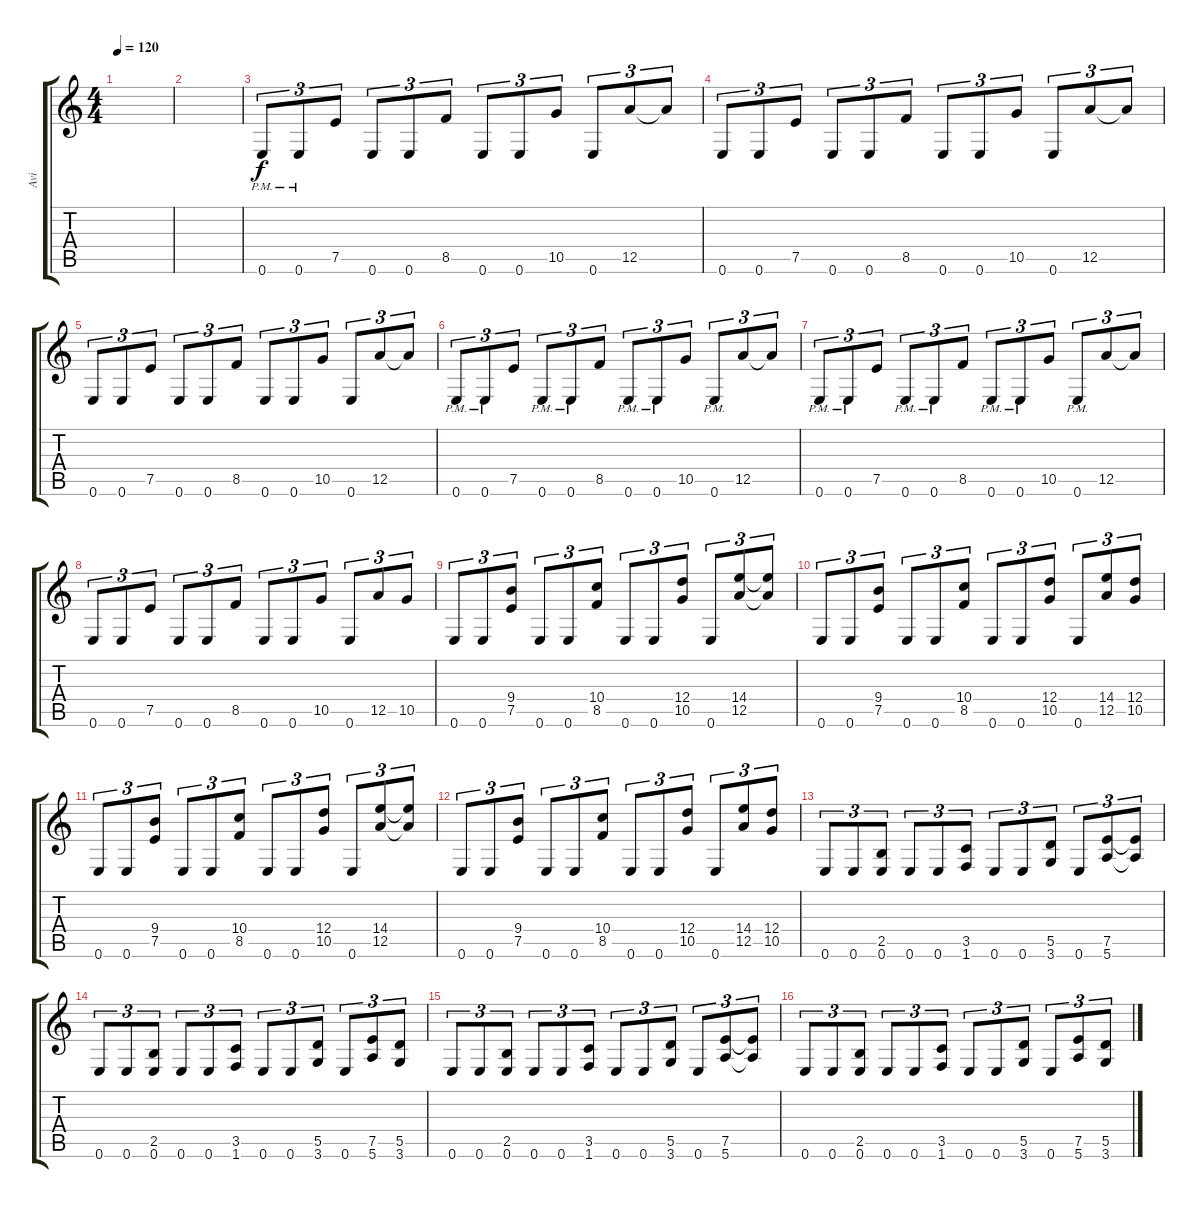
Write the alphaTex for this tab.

\track ("Avi" "Avi") {instrument overdrivenguitar}
\staff {score tabs}
\tuning (E4 B3 G3 D3 A2 E2) {hide}
\ts (4 4)
\tempo 120
\clef g2
\ks c
|
|
0.6{pm}.8{tu (3 2)} 0.6{pm}.8{tu (3 2)} 7.5.8{tu (3 2)} 0.6.8{tu (3 2)} 0.6.8{tu (3 2)} 8.5.8{tu (3 2)} 0.6.8{tu (3 2)} 0.6.8{tu (3 2)} 10.5.8{tu (3 2)} 0.6.8{tu (3 2)} 12.5.8{tu (3 2)} 12.5{t}.8{tu (3 2)} |
0.6.8{tu (3 2)} 0.6.8{tu (3 2)} 7.5.8{tu (3 2)} 0.6.8{tu (3 2)} 0.6.8{tu (3 2)} 8.5.8{tu (3 2)} 0.6.8{tu (3 2)} 0.6.8{tu (3 2)} 10.5.8{tu (3 2)} 0.6.8{tu (3 2)} 12.5.8{tu (3 2)} 12.5{t}.8{tu (3 2)} |
0.6.8{tu (3 2)} 0.6.8{tu (3 2)} 7.5.8{tu (3 2)} 0.6.8{tu (3 2)} 0.6.8{tu (3 2)} 8.5.8{tu (3 2)} 0.6.8{tu (3 2)} 0.6.8{tu (3 2)} 10.5.8{tu (3 2)} 0.6.8{tu (3 2)} 12.5.8{tu (3 2)} 12.5{t}.8{tu (3 2)} |
0.6{pm}.8{tu (3 2)} 0.6{pm}.8{tu (3 2)} 7.5.8{tu (3 2)} 0.6{pm}.8{tu (3 2)} 0.6{pm}.8{tu (3 2)} 8.5.8{tu (3 2)} 0.6{pm}.8{tu (3 2)} 0.6{pm}.8{tu (3 2)} 10.5.8{tu (3 2)} 0.6{pm}.8{tu (3 2)} 12.5.8{tu (3 2)} 12.5{t}.8{tu (3 2)} |
0.6{pm}.8{tu (3 2)} 0.6{pm}.8{tu (3 2)} 7.5.8{tu (3 2)} 0.6{pm}.8{tu (3 2)} 0.6{pm}.8{tu (3 2)} 8.5.8{tu (3 2)} 0.6{pm}.8{tu (3 2)} 0.6{pm}.8{tu (3 2)} 10.5.8{tu (3 2)} 0.6{pm}.8{tu (3 2)} 12.5.8{tu (3 2)} 12.5{t}.8{tu (3 2)} |
0.6.8{tu (3 2)} 0.6.8{tu (3 2)} 7.5.8{tu (3 2)} 0.6.8{tu (3 2)} 0.6.8{tu (3 2)} 8.5.8{tu (3 2)} 0.6.8{tu (3 2)} 0.6.8{tu (3 2)} 10.5.8{tu (3 2)} 0.6.8{tu (3 2)} 12.5.8{tu (3 2)} 10.5.8{tu (3 2)} |
0.6.8{tu (3 2)} 0.6.8{tu (3 2)} (9.4 7.5).8{tu (3 2)} 0.6.8{tu (3 2)} 0.6.8{tu (3 2)} (10.4 8.5).8{tu (3 2)} 0.6.8{tu (3 2)} 0.6.8{tu (3 2)} (12.4 10.5).8{tu (3 2)} 0.6.8{tu (3 2)} (14.4 12.5).8{tu (3 2)} (14.4{t} 12.5{t}).8{tu (3 2)} |
0.6.8{tu (3 2)} 0.6.8{tu (3 2)} (9.4 7.5).8{tu (3 2)} 0.6.8{tu (3 2)} 0.6.8{tu (3 2)} (10.4 8.5).8{tu (3 2)} 0.6.8{tu (3 2)} 0.6.8{tu (3 2)} (12.4 10.5).8{tu (3 2)} 0.6.8{tu (3 2)} (14.4 12.5).8{tu (3 2)} (12.4 10.5).8{tu (3 2)} |
0.6.8{tu (3 2)} 0.6.8{tu (3 2)} (9.4 7.5).8{tu (3 2)} 0.6.8{tu (3 2)} 0.6.8{tu (3 2)} (10.4 8.5).8{tu (3 2)} 0.6.8{tu (3 2)} 0.6.8{tu (3 2)} (12.4 10.5).8{tu (3 2)} 0.6.8{tu (3 2)} (14.4 12.5).8{tu (3 2)} (14.4{t} 12.5{t}).8{tu (3 2)} |
0.6.8{tu (3 2)} 0.6.8{tu (3 2)} (9.4 7.5).8{tu (3 2)} 0.6.8{tu (3 2)} 0.6.8{tu (3 2)} (10.4 8.5).8{tu (3 2)} 0.6.8{tu (3 2)} 0.6.8{tu (3 2)} (12.4 10.5).8{tu (3 2)} 0.6.8{tu (3 2)} (14.4 12.5).8{tu (3 2)} (12.4 10.5).8{tu (3 2)} |
0.6.8{tu (3 2)} 0.6.8{tu (3 2)} (2.5 0.6).8{tu (3 2)} 0.6.8{tu (3 2)} 0.6.8{tu (3 2)} (3.5 1.6).8{tu (3 2)} 0.6.8{tu (3 2)} 0.6.8{tu (3 2)} (5.5 3.6).8{tu (3 2)} 0.6.8{tu (3 2)} (7.5 5.6).8{tu (3 2)} (7.5{t} 5.6{t}).8{tu (3 2)} |
0.6.8{tu (3 2)} 0.6.8{tu (3 2)} (2.5 0.6).8{tu (3 2)} 0.6.8{tu (3 2)} 0.6.8{tu (3 2)} (3.5 1.6).8{tu (3 2)} 0.6.8{tu (3 2)} 0.6.8{tu (3 2)} (5.5 3.6).8{tu (3 2)} 0.6.8{tu (3 2)} (7.5 5.6).8{tu (3 2)} (5.5 3.6).8{tu (3 2)} |
0.6.8{tu (3 2)} 0.6.8{tu (3 2)} (2.5 0.6).8{tu (3 2)} 0.6.8{tu (3 2)} 0.6.8{tu (3 2)} (3.5 1.6).8{tu (3 2)} 0.6.8{tu (3 2)} 0.6.8{tu (3 2)} (5.5 3.6).8{tu (3 2)} 0.6.8{tu (3 2)} (7.5 5.6).8{tu (3 2)} (7.5{t} 5.6{t}).8{tu (3 2)} |
0.6.8{tu (3 2)} 0.6.8{tu (3 2)} (2.5 0.6).8{tu (3 2)} 0.6.8{tu (3 2)} 0.6.8{tu (3 2)} (3.5 1.6).8{tu (3 2)} 0.6.8{tu (3 2)} 0.6.8{tu (3 2)} (5.5 3.6).8{tu (3 2)} 0.6.8{tu (3 2)} (7.5 5.6).8{tu (3 2)} (5.5 3.6).8{tu (3 2)}
